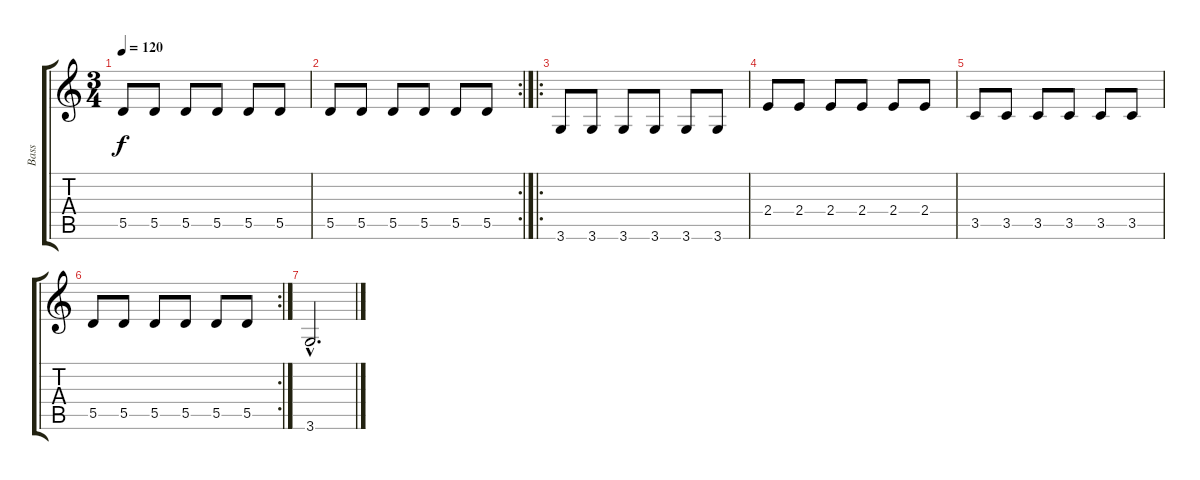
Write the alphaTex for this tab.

\track ("Bass" "Bass") {instrument electricbasspick}
\staff {score tabs}
\tuning (E4 B3 G3 D3 A2 E2) {hide}
\ts (3 4)
\tempo 120
\clef g2
\ks c
5.5.8{dy f} 5.5.8 5.5.8 5.5.8 5.5.8 5.5.8 |
\rc 2
5.5.8 5.5.8 5.5.8 5.5.8 5.5.8 5.5.8 |
\ro
3.6.8 3.6.8 3.6.8 3.6.8 3.6.8 3.6.8 |
2.4.8 2.4.8 2.4.8 2.4.8 2.4.8 2.4.8 |
3.5.8 3.5.8 3.5.8 3.5.8 3.5.8 3.5.8 |
\rc 2
5.5.8 5.5.8 5.5.8 5.5.8 5.5.8 5.5.8 |
3.6{hac}.2{d}
